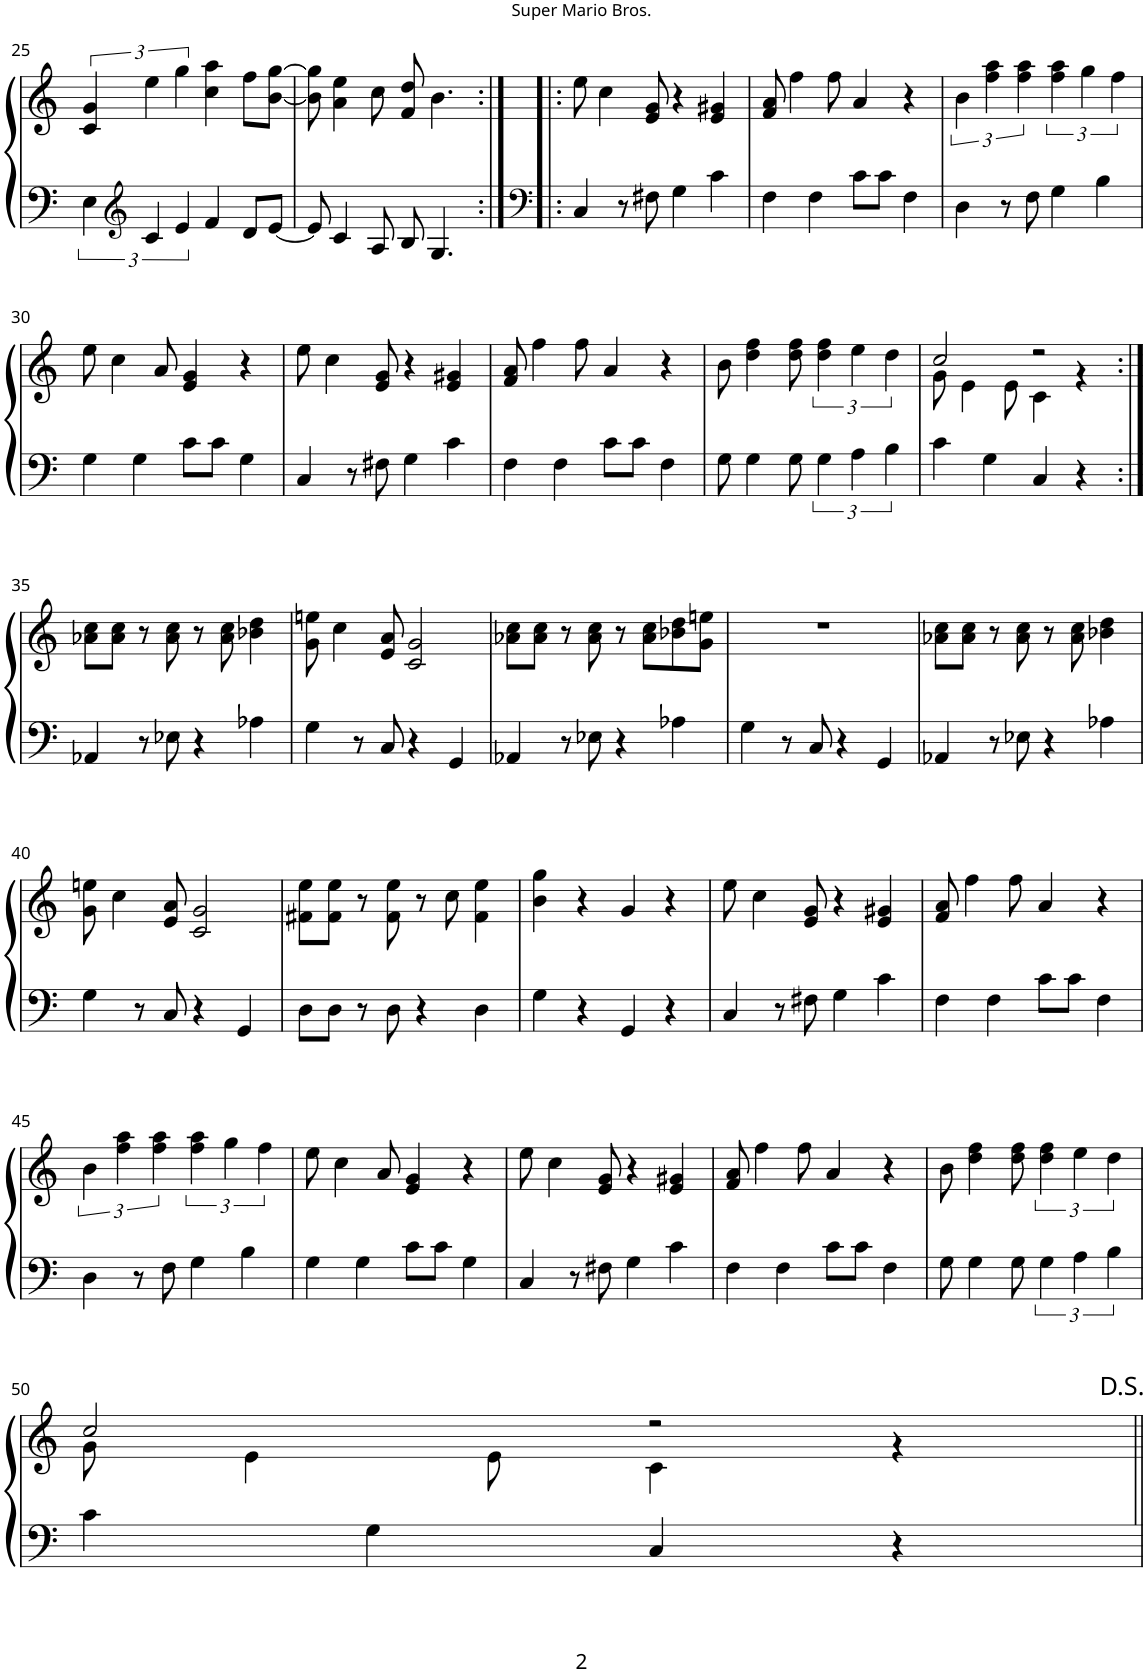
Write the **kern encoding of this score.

**kern	**kern
*part1	*part1
*staff2	*staff1
*I"Piano	*
*I'Pno.	*
!!LO:PB:g=z
*clefF4	*clefG2
*k[]	*k[]
*M4/4	*M4/4
=25	=25
6E\	6c/ 6g/
*clefG2	*
6c/	6ee\
6e/	6gg\
4f/	4cc\ 4aa\
8d/L	8ff\L
[8e/J	[8b\ [8gg\J
=26	=26
8e/]	8b\] 8gg\]
4c/	4a\ 4ee\
8A/	8cc\
8B/	8f/ 8dd/
4.G/	4.b\
=27:|!|:	=27:|!|:
*clefF4	*
4C/	8ee\
.	4cc\
8r	.
8F#X\	8e/ 8g/
4G\	4r
4c\	4e/ 4g#X/
=28	=28
4F\	8f/ 8a/
.	4ff\
4F\	.
.	8ff\
8c\L	4a/
8c\J	.
4F\	4r
=29	=29
4D\	6b\
.	6ff\ 6aa\
8r	.
.	6ff\ 6aa\
8F\	.
4G\	6ff\ 6aa\
.	6gg\
4B\	.
.	6ff\
!!LO:LB:g=z
=30	=30
4G\	8ee\
.	4cc\
4G\	.
.	8a/
8c\L	4e/ 4g/
8c\J	.
4G\	4r
=31	=31
4C/	8ee\
.	4cc\
8r	.
8F#X\	8e/ 8g/
4G\	4r
4c\	4e/ 4g#X/
=32	=32
4F\	8f/ 8a/
.	4ff\
4F\	.
.	8ff\
8c\L	4a/
8c\J	.
4F\	4r
=33	=33
8G\	8b\
4G\	4dd\ 4ff\
8G\	8dd\ 8ff\
6G\	6dd\ 6ff\
6A\	6ee\
6B\	6dd\
=34	=34
*	*^
4c\	2cc/	8g\
.	.	4e\
4G\	.	.
.	.	8e\
4C/	2r	4c\
4r	.	4r
*	*v	*v
!!LO:LB:g=z
=35:|!	=35:|!
4AA-X/	8a-X\ 8cc\L
.	8a-\ 8cc\J
8r	8r
8E-X\	8a-\ 8cc\
4r	8r
.	8a-\ 8cc\
4A-X\	4b-X\ 4dd\
=36	=36
4G\	8g\ 8een\
.	4cc\
8r	.
8C/	8e/ 8a/
4r	2c/ 2g/
4GG/	.
=37	=37
4AA-X/	8a-X\ 8cc\L
.	8a-\ 8cc\J
8r	8r
8E-X\	8a-\ 8cc\
4r	8r
.	8a-\ 8cc\L
4A-X\	8b-X\ 8dd\
.	8g\ 8een\J
=38	=38
4G\	1r
8r	.
8C/	.
4r	.
4GG/	.
=39	=39
4AA-X/	8a-X\ 8cc\L
.	8a-\ 8cc\J
8r	8r
8E-X\	8a-\ 8cc\
4r	8r
.	8a-\ 8cc\
4A-X\	4b-X\ 4dd\
!!LO:LB:g=z
=40	=40
4G\	8g\ 8een\
.	4cc\
8r	.
8C/	8e/ 8a/
4r	2c/ 2g/
4GG/	.
=41	=41
8D\L	8f#X\ 8ee\L
8D\J	8f#\ 8ee\J
8r	8r
8D\	8f#\ 8ee\
4r	8r
.	8cc\
4D\	4f#\ 4ee\
=42	=42
4G\	4b\ 4gg\
4r	4r
4GG/	4g/
4r	4r
=43	=43
4C/	8ee\
.	4cc\
8r	.
8F#X\	8e/ 8g/
4G\	4r
4c\	4e/ 4g#X/
=44	=44
4F\	8f/ 8a/
.	4ff\
4F\	.
.	8ff\
8c\L	4a/
8c\J	.
4F\	4r
!!LO:LB:g=z
=45	=45
4D\	6b\
.	6ff\ 6aa\
8r	.
.	6ff\ 6aa\
8F\	.
4G\	6ff\ 6aa\
.	6gg\
4B\	.
.	6ff\
=46	=46
4G\	8ee\
.	4cc\
4G\	.
.	8a/
8c\L	4e/ 4g/
8c\J	.
4G\	4r
=47	=47
4C/	8ee\
.	4cc\
8r	.
8F#X\	8e/ 8g/
4G\	4r
4c\	4e/ 4g#X/
=48	=48
4F\	8f/ 8a/
.	4ff\
4F\	.
.	8ff\
8c\L	4a/
8c\J	.
4F\	4r
=49	=49
8G\	8b\
4G\	4dd\ 4ff\
8G\	8dd\ 8ff\
6G\	6dd\ 6ff\
6A\	6ee\
6B\	6dd\
!!LO:LB:g=z
=50	=50
*	*^
4c\	2cc/	8g\
.	.	4e\
4G\	.	.
.	.	8e\
4C/	2r	4c\
4r	.	4r
*	*v	*v
=||	=||
*-	*-
